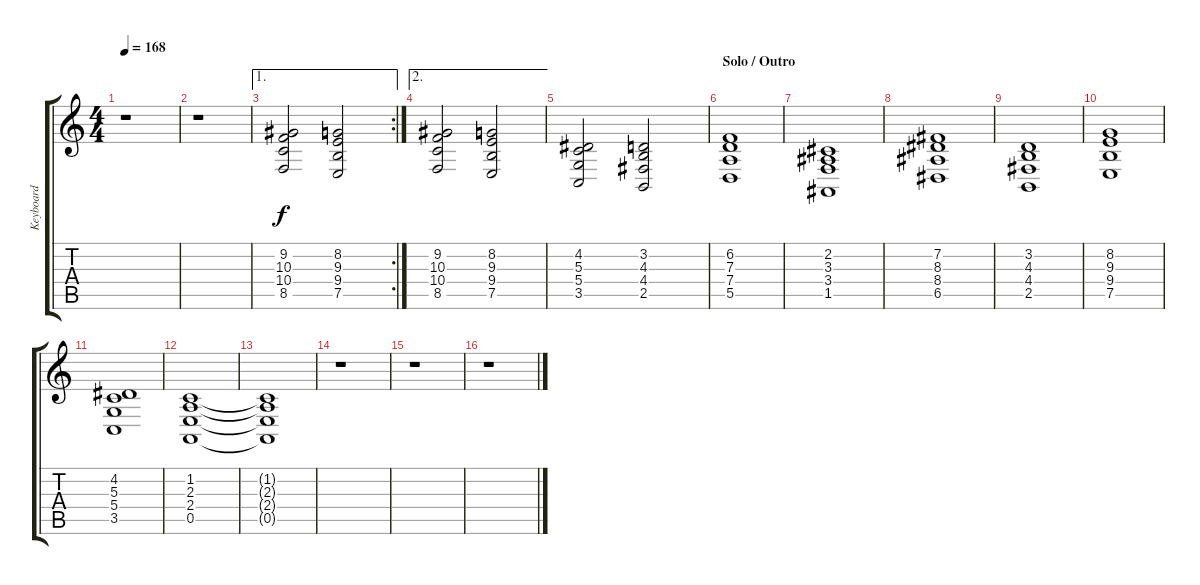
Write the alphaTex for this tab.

\track ("Keyboard" "Keyboard") {instrument choiraahs}
\staff {score tabs}
\tuning (E4 B3 G3 D3 A2 E2) {hide}
\ts (4 4)
\tempo 168
\clef g2
\ks c
r.1{dy f} |
r.1 |
\ae 1
\rc 2
(9.2 10.3 10.4 8.5).2 (8.2 9.3 9.4 7.5).2 |
\ae 2
(9.2 10.3 10.4 8.5).2 (8.2 9.3 9.4 7.5).2 |
(4.2 5.3 5.4 3.5).2 (3.2 4.3 4.4 2.5).2 |
\section ("" "Solo / Outro")
(6.2 7.3 7.4 5.5).1 |
(2.2 3.3 3.4 1.5).1 |
(7.2 8.3 8.4 6.5).1 |
(3.2 4.3 4.4 2.5).1 |
(8.2 9.3 9.4 7.5).1 |
(4.2 5.3 5.4 3.5).1 |
(1.2 2.3 2.4 0.5).1 |
(1.2{t} 2.3{t} 2.4{t} 0.5{t}).1 |
r.1 |
r.1 |
r.1
